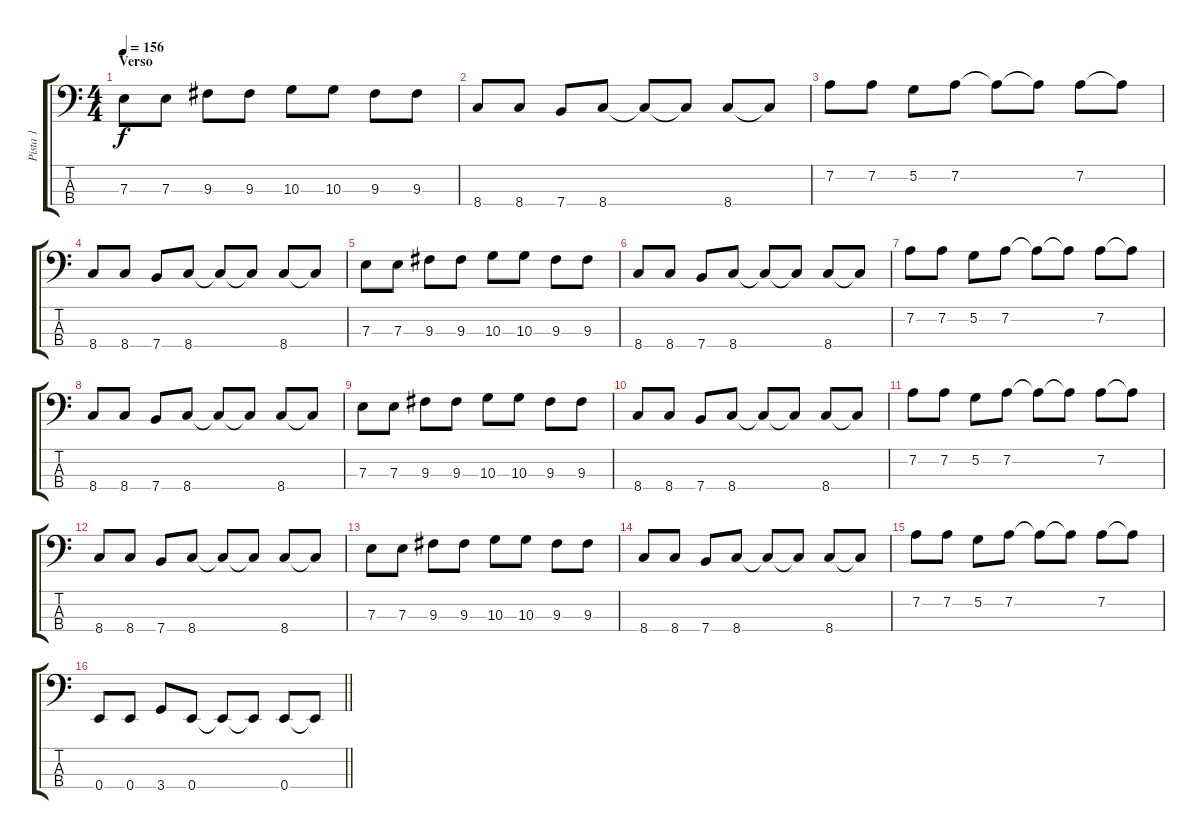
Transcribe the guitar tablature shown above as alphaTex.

\track ("Pista 1" "Pista 1") {instrument slapbass2}
\staff {score tabs}
\tuning (G2 D2 A1 E1) {hide}
\ts (4 4)
\section ("" "Verso")
\tempo 156
\clef f4
\ks c
7.3.8{dy f} 7.3.8 9.3.8 9.3.8 10.3.8 10.3.8 9.3.8 9.3.8 |
8.4.8 8.4.8 7.4.8 8.4.8 8.4{t}.8 8.4{t}.8 8.4.8 8.4{t}.8 |
7.2.8 7.2.8 5.2.8 7.2.8 7.2{t}.8 7.2{t}.8 7.2.8 7.2{t}.8 |
8.4.8 8.4.8 7.4.8 8.4.8 8.4{t}.8 8.4{t}.8 8.4.8 8.4{t}.8 |
7.3.8 7.3.8 9.3.8 9.3.8 10.3.8 10.3.8 9.3.8 9.3.8 |
8.4.8 8.4.8 7.4.8 8.4.8 8.4{t}.8 8.4{t}.8 8.4.8 8.4{t}.8 |
7.2.8 7.2.8 5.2.8 7.2.8 7.2{t}.8 7.2{t}.8 7.2.8 7.2{t}.8 |
8.4.8 8.4.8 7.4.8 8.4.8 8.4{t}.8 8.4{t}.8 8.4.8 8.4{t}.8 |
7.3.8 7.3.8 9.3.8 9.3.8 10.3.8 10.3.8 9.3.8 9.3.8 |
8.4.8 8.4.8 7.4.8 8.4.8 8.4{t}.8 8.4{t}.8 8.4.8 8.4{t}.8 |
7.2.8 7.2.8 5.2.8 7.2.8 7.2{t}.8 7.2{t}.8 7.2.8 7.2{t}.8 |
8.4.8 8.4.8 7.4.8 8.4.8 8.4{t}.8 8.4{t}.8 8.4.8 8.4{t}.8 |
7.3.8 7.3.8 9.3.8 9.3.8 10.3.8 10.3.8 9.3.8 9.3.8 |
8.4.8 8.4.8 7.4.8 8.4.8 8.4{t}.8 8.4{t}.8 8.4.8 8.4{t}.8 |
7.2.8 7.2.8 5.2.8 7.2.8 7.2{t}.8 7.2{t}.8 7.2.8 7.2{t}.8 |
\barLineRight lightlight
0.4.8 0.4.8 3.4.8 0.4.8 0.4{t}.8 0.4{t}.8 0.4.8 0.4{t}.8
